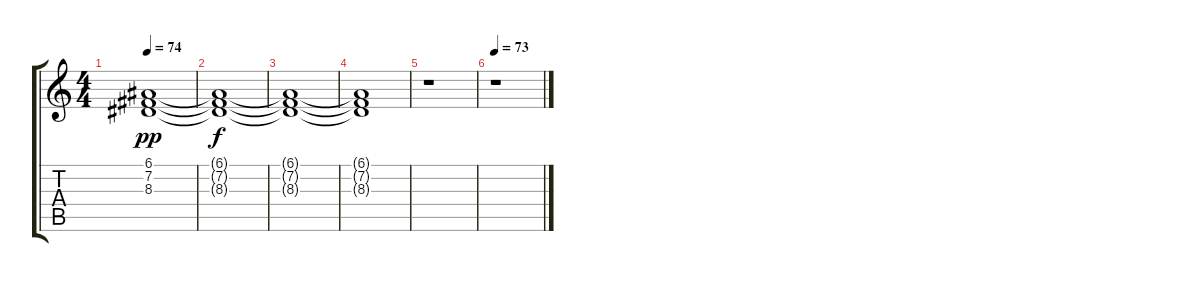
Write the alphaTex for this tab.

\track "" {instrument pad8sweep}
\staff {score tabs}
\tuning (E4 B3 G3 D3 A2 E2) {hide}
\ts (4 4)
\tempo 74
\clef g2
\ks c
(6.1 7.2 8.3).1{dy pp} |
(6.1{t} 7.2{t} 8.3{t}).1{dy f} |
(6.1{t} 7.2{t} 8.3{t}).1 |
(6.1{t} 7.2{t} 8.3{t}).1 |
r.1 |
\tempo 73
r.1
